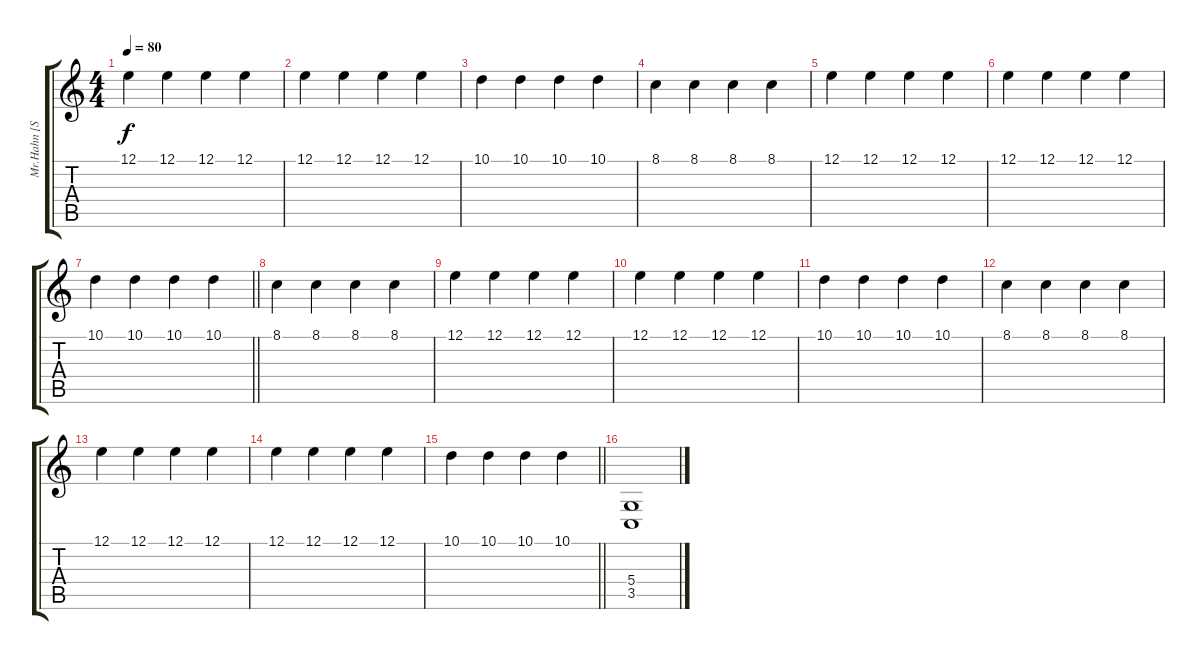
\track ("Mr.Hahn [Sampler2]" "Mr.Hahn [S") {instrument pad4choir}
\staff {score tabs}
\tuning (E4 B3 G3 D3 A2 D2) {hide}
\ts (4 4)
\tempo 80
\clef g2
\ks c
12.1.4{dy f} 12.1.4 12.1.4 12.1.4 |
12.1.4 12.1.4 12.1.4 12.1.4 |
10.1.4 10.1.4 10.1.4 10.1.4 |
8.1.4 8.1.4 8.1.4 8.1.4 |
12.1.4 12.1.4 12.1.4 12.1.4 |
12.1.4 12.1.4 12.1.4 12.1.4 |
\barLineRight lightlight
10.1.4 10.1.4 10.1.4 10.1.4 |
8.1.4 8.1.4 8.1.4 8.1.4 |
12.1.4 12.1.4 12.1.4 12.1.4 |
12.1.4 12.1.4 12.1.4 12.1.4 |
10.1.4 10.1.4 10.1.4 10.1.4 |
8.1.4 8.1.4 8.1.4 8.1.4 |
12.1.4 12.1.4 12.1.4 12.1.4 |
12.1.4 12.1.4 12.1.4 12.1.4 |
\barLineRight lightlight
10.1.4 10.1.4 10.1.4 10.1.4 |
(5.4 3.5).1
